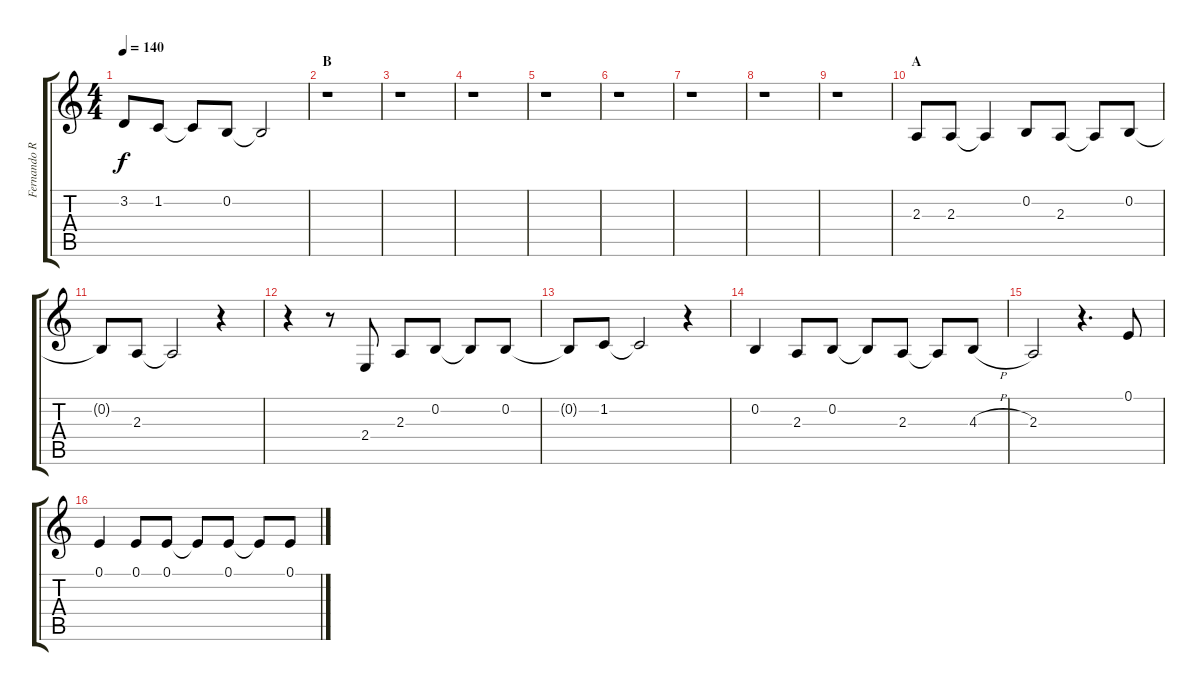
\track ("Fernando Ribeiro" "Fernando R") {instrument altosax}
\staff {score tabs}
\tuning (E4 B3 G3 D3 A2 E2) {hide}
\ts (4 4)
\tempo 140
\clef g2
\ks c
3.2{t}.8{dy f} 1.2.8 1.2{t}.8 0.2.8 0.2{t}.2 |
\section ("" "B")
r.1 |
r.1 |
r.1 |
r.1 |
r.1 |
r.1 |
r.1 |
r.1 |
\section ("" "A")
2.3.8 2.3.8 2.3{t}.4 0.2.8 2.3.8 2.3{t}.8 0.2.8 |
0.2{t}.8 2.3.8 2.3{t}.2 r.4 |
r.4 r.8 2.4.8 2.3.8 0.2.8 0.2{t}.8 0.2.8 |
0.2{t}.8 1.2.8 1.2{t}.2 r.4 |
0.2.4 2.3.8 0.2.8 0.2{t}.8 2.3.8 2.3{t}.8 4.3{h}.8 |
2.3.2 r.4{d} 0.1.8 |
0.1.4 0.1.8 0.1.8 0.1{t}.8 0.1.8 0.1{t}.8 0.1.8
